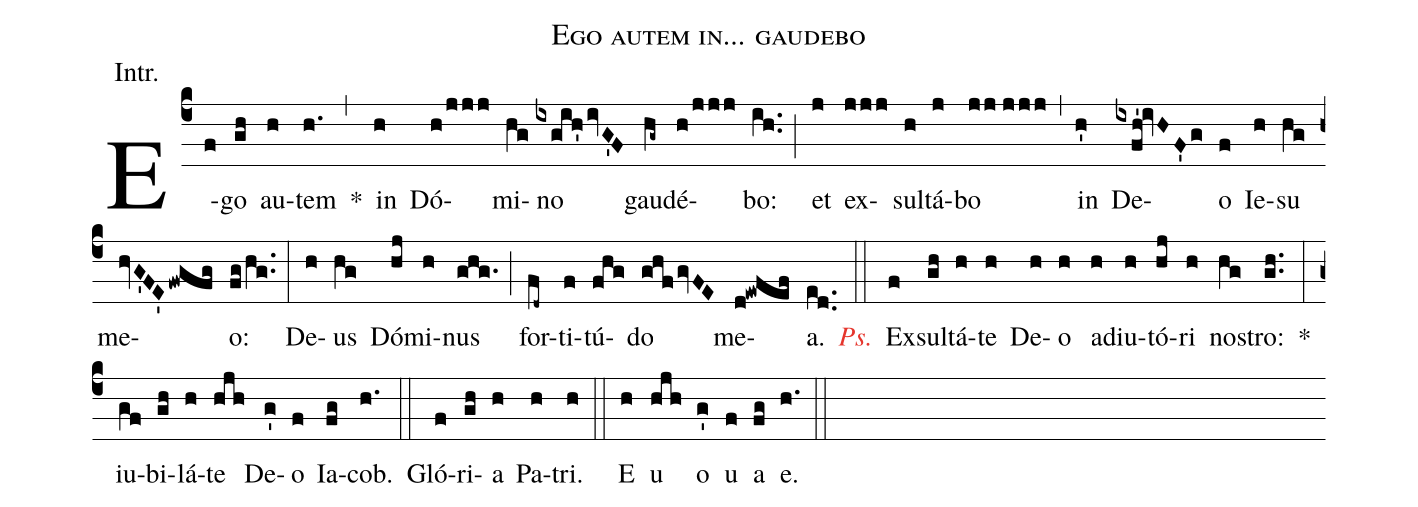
name:Ego autem in... gaudebo;
annotation:Intr.;
mode:1;
office-part:Introit;
%%
(c4) E(f)go(gh) au(h)tem(h.) *(,)
in(h) Dó(h/jjj)mi(hg)no(ixgih'/ivG'F) gau(hg~)dé(h/jjj)bo:(ih..) (;)
et(j) ex(jjj)sul(h)tá(j)bo(jj//jjj) (,)
in(h') De(ixfh'!ivHF'g)o(f) Ie(h)su(hg) me(hvG'FE'/fwgfg)o:(fg/hg..) (:)
De(h)us(hg) Dó(hj)mi(h)nus(ghg.) (;)
for(fd~)ti(f)tú(fhg)do(ghf/gvFE) me(d!ewfef)a.(ed..) <c><i>Ps.</i></c>(::)
Ex(f)sul(gh)tá(h)te(h) De(h)o(h) ad(h)iu(h)tó(hj)ri(h) no(hg)stro:(gh..) *(:)
iu(gf)bi(gh)lá(h)te(hjh) De(g')o(f) Ia(fg)cob.(h.) (::)
Gló(f)ri(gh)a(h) Pa(h)tri.(h) (::)
<eu>E(h) u(hjh) o(g') u(f) a(fg) e.</eu>(h.) (::)
